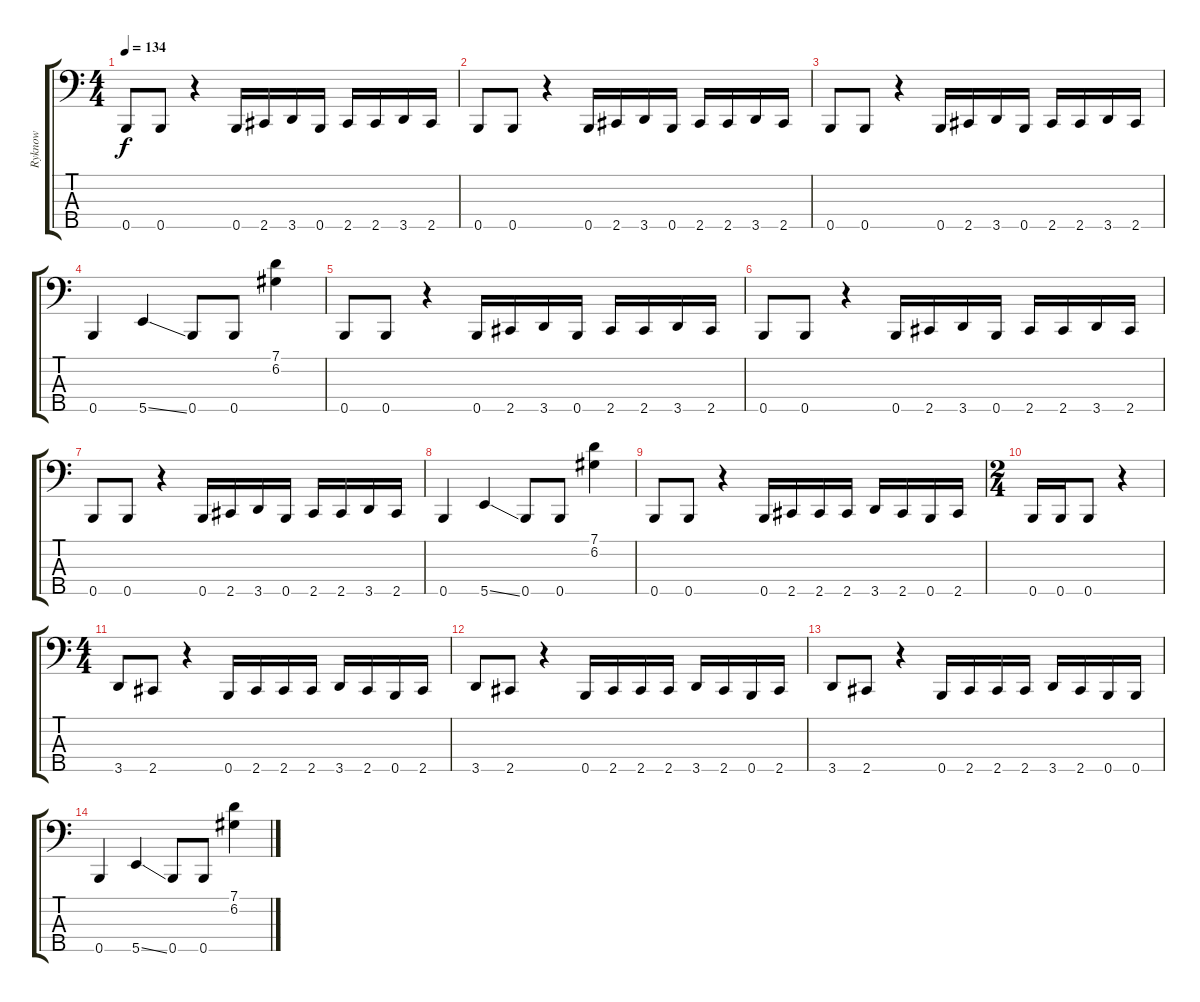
\track ("Ryknow" "Ryknow") {instrument slapbass1}
\staff {score tabs}
\tuning (G2 D2 A1 E1 B0) {hide}
\ts (4 4)
\tempo 134
\clef f4
\ks c
0.5.8{dy f} 0.5.8 r.4 0.5.16 2.5.16 3.5.16 0.5.16 2.5.16 2.5.16 3.5.16 2.5.16 |
0.5.8 0.5.8 r.4 0.5.16 2.5.16 3.5.16 0.5.16 2.5.16 2.5.16 3.5.16 2.5.16 |
0.5.8 0.5.8 r.4 0.5.16 2.5.16 3.5.16 0.5.16 2.5.16 2.5.16 3.5.16 2.5.16 |
0.5.4 5.5{ss}.4 0.5.8 0.5.8 (7.1 6.2).4 |
0.5.8 0.5.8 r.4 0.5.16 2.5.16 3.5.16 0.5.16 2.5.16 2.5.16 3.5.16 2.5.16 |
0.5.8 0.5.8 r.4 0.5.16 2.5.16 3.5.16 0.5.16 2.5.16 2.5.16 3.5.16 2.5.16 |
0.5.8 0.5.8 r.4 0.5.16 2.5.16 3.5.16 0.5.16 2.5.16 2.5.16 3.5.16 2.5.16 |
0.5.4 5.5{ss}.4 0.5.8 0.5.8 (7.1 6.2).4 |
0.5.8 0.5.8 r.4 0.5.16 2.5.16 2.5.16 2.5.16 3.5.16 2.5.16 0.5.16 2.5.16 |
\ts (2 4)
0.5.16 0.5.16 0.5.8 r.4 |
\ts (4 4)
3.5.8 2.5.8 r.4 0.5.16 2.5.16 2.5.16 2.5.16 3.5.16 2.5.16 0.5.16 2.5.16 |
3.5.8 2.5.8 r.4 0.5.16 2.5.16 2.5.16 2.5.16 3.5.16 2.5.16 0.5.16 2.5.16 |
3.5.8 2.5.8 r.4 0.5.16 2.5.16 2.5.16 2.5.16 3.5.16 2.5.16 0.5.16 0.5.16 |
0.5.4 5.5{ss}.4 0.5.8 0.5.8 (7.1 6.2).4
